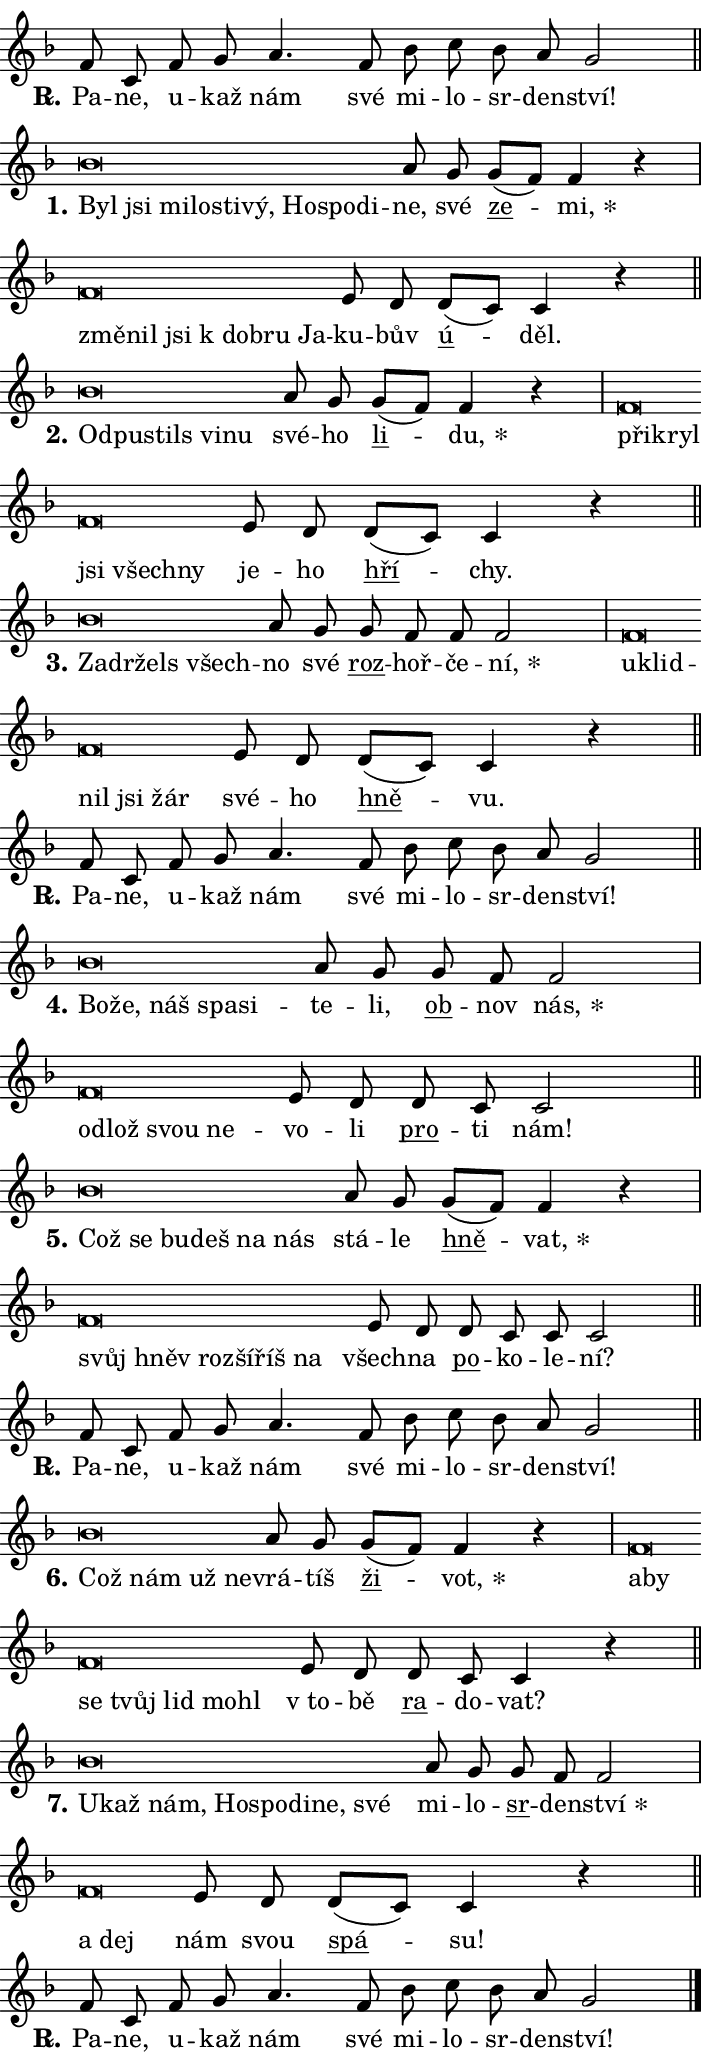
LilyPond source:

\version "2.24.0"
\header { tagline = "" }
\paper {
  indent = 0\cm
  top-margin = 0\cm
  right-margin = 0.13\cm % to fit lyric hyphens
  bottom-margin = 0\cm
  left-margin = 0\cm
  paper-width = 12\cm
  page-breaking = #ly:one-page-breaking
  system-system-spacing.basic-distance = #11
  score-system-spacing.basic-distance = #11
  ragged-last = ##f
}


%% Author: Thomas Morley
%% https://lists.gnu.org/archive/html/lilypond-user/2020-05/msg00002.html
#(define (line-position grob)
"Returns position of @var[grob} in current system:
   @code{'start}, if at first time-step
   @code{'end}, if at last time-step
   @code{'middle} otherwise
"
  (let* ((col (ly:item-get-column grob))
         (ln (ly:grob-object col 'left-neighbor))
         (rn (ly:grob-object col 'right-neighbor))
         (col-to-check-left (if (ly:grob? ln) ln col))
         (col-to-check-right (if (ly:grob? rn) rn col))
         (break-dir-left
           (and
             (ly:grob-property col-to-check-left 'non-musical #f)
             (ly:item-break-dir col-to-check-left)))
         (break-dir-right
           (and
             (ly:grob-property col-to-check-right 'non-musical #f)
             (ly:item-break-dir col-to-check-right))))
        (cond ((eqv? 1 break-dir-left) 'start)
              ((eqv? -1 break-dir-right) 'end)
              (else 'middle))))

#(define (tranparent-at-line-position vctor)
  (lambda (grob)
  "Relying on @code{line-position} select the relevant enry from @var{vctor}.
Used to determine transparency,"
    (case (line-position grob)
      ((end) (not (vector-ref vctor 0)))
      ((middle) (not (vector-ref vctor 1)))
      ((start) (not (vector-ref vctor 2))))))

noteHeadBreakVisibility =
#(define-music-function (break-visibility)(vector?)
"Makes @code{NoteHead}s transparent relying on @var{break-visibility}"
#{
  \override NoteHead.transparent =
    #(tranparent-at-line-position break-visibility)
#})

#(define delete-ledgers-for-transparent-note-heads
  (lambda (grob)
    "Reads whether a @code{NoteHead} is transparent.
If so this @code{NoteHead} is removed from @code{'note-heads} from
@var{grob}, which is supposed to be @code{LedgerLineSpanner}.
As a result ledgers are not printed for this @code{NoteHead}"
    (let* ((nhds-array (ly:grob-object grob 'note-heads))
           (nhds-list
             (if (ly:grob-array? nhds-array)
                 (ly:grob-array->list nhds-array)
                 '()))
           ;; Relies on the transparent-property being done before
           ;; Staff.LedgerLineSpanner.after-line-breaking is executed.
           ;; This is fragile ...
           (to-keep
             (remove
               (lambda (nhd)
                 (ly:grob-property nhd 'transparent #f))
               nhds-list)))
      ;; TODO find a better method to iterate over grob-arrays, similiar
      ;; to filter/remove etc for lists
      ;; For now rebuilt from scratch
      (set! (ly:grob-object grob 'note-heads)  '())
      (for-each
        (lambda (nhd)
          (ly:pointer-group-interface::add-grob grob 'note-heads nhd))
        to-keep))))

squashNotes = {
  \override NoteHead.X-extent = #'(-0.2 . 0.2)
  \override NoteHead.Y-extent = #'(-0.75 . 0)
  \override NoteHead.stencil =
    #(lambda (grob)
       (let ((pos (ly:grob-property grob 'staff-position)))
         (begin
           (if (< pos -7) (display "ERROR: Lower brevis then expected\n") (display ""))
           (if (<= pos -6) ly:text-interface::print ly:note-head::print))))
}
unSquashNotes = {
  \revert NoteHead.X-extent
  \revert NoteHead.Y-extent
  \revert NoteHead.stencil
}

hideNotes = \noteHeadBreakVisibility #begin-of-line-visible
unHideNotes = \noteHeadBreakVisibility #all-visible

% work-around for resetting accidentals
% https://lilypond.org/doc/v2.23/Documentation/notation/displaying-rhythms#unmetered-music
cadenzaMeasure = {
  \cadenzaOff
  \partial 1024 s1024
  \cadenzaOn
}

#(define-markup-command (accent layout props text) (markup?)
  "Underline accented syllable"
  (interpret-markup layout props
    #{\markup \override #'(offset . 4.3) \underline { #text }#}))

responsum = \markup \concat {
  "R" \hspace #-1.05 \path #0.1 #'((moveto 0 0.07) (lineto 0.9 0.8)) \hspace #0.05 "."
}

spaceSize = #0.6828661417322834 % exact space size for TeX Gyre Schola

\layout {
  \context {
    \Staff
    \remove "Time_signature_engraver"
    \override LedgerLineSpanner.after-line-breaking = #delete-ledgers-for-transparent-note-heads
  }
  \context {
    \Lyrics {
      \override LyricSpace.minimum-distance = \spaceSize
      \override LyricText.font-name = #"TeX Gyre Schola"
      \override LyricText.font-size = 1
      \override StanzaNumber.font-name = #"TeX Gyre Schola Bold"
      \override StanzaNumber.font-size = 1
    }
  }
  \context {
    \Score 
    \override NoteHead.text =
      #(lambda (grob) 
        (let ((pos (ly:grob-property grob 'staff-position)))
          #{\markup {
            \combine
              \halign #-0.55 \raise #(if (= pos -6) 0 0.5) \override #'(thickness . 2) \draw-line #'(3.2 . 0)
              \musicglyph "noteheads.sM1"
          }#}))
  }
}

% magnetic-lyrics.ily
%
%   written by
%     Jean Abou Samra <jean@abou-samra.fr>
%     Werner Lemberg <wl@gnu.org>
%
%   adapted by
%     Jiri Hon <jiri.hon@gmail.com>
%
% Version 2022-Apr-15

% https://www.mail-archive.com/lilypond-user@gnu.org/msg149350.html

#(define (Left_hyphen_pointer_engraver context)
   "Collect syllable-hyphen-syllable occurrences in lyrics and store
them in properties.  This engraver only looks to the left.  For
example, if the lyrics input is @code{foo -- bar}, it does the
following.

@itemize @bullet
@item
Set the @code{text} property of the @code{LyricHyphen} grob between
@q{foo} and @q{bar} to @code{foo}.

@item
Set the @code{left-hyphen} property of the @code{LyricText} grob with
text @q{foo} to the @code{LyricHyphen} grob between @q{foo} and
@q{bar}.
@end itemize

Use this auxiliary engraver in combination with the
@code{lyric-@/text::@/apply-@/magnetic-@/offset!} hook."
   (let ((hyphen #f)
         (text #f))
     (make-engraver
      (acknowledgers
       ((lyric-syllable-interface engraver grob source-engraver)
        (set! text grob)))
      (end-acknowledgers
       ((lyric-hyphen-interface engraver grob source-engraver)
        ;(when (not (grob::has-interface grob 'lyric-space-interface))
          (set! hyphen grob)));)
      ((stop-translation-timestep engraver)
       (when (and text hyphen)
         (ly:grob-set-object! text 'left-hyphen hyphen))
       (set! text #f)
       (set! hyphen #f)))))

#(define (lyric-text::apply-magnetic-offset! grob)
   "If the space between two syllables is less than the value in
property @code{LyricText@/.details@/.squash-threshold}, move the right
syllable to the left so that it gets concatenated with the left
syllable.

Use this function as a hook for
@code{LyricText@/.after-@/line-@/breaking} if the
@code{Left_@/hyphen_@/pointer_@/engraver} is active."
   (let ((hyphen (ly:grob-object grob 'left-hyphen #f)))
     (when hyphen
       (let ((left-text (ly:spanner-bound hyphen LEFT)))
         (when (grob::has-interface left-text 'lyric-syllable-interface)
           (let* ((common (ly:grob-common-refpoint grob left-text X))
                  (this-x-ext (ly:grob-extent grob common X))
                  (left-x-ext
                   (begin
                     ;; Trigger magnetism for left-text.
                     (ly:grob-property left-text 'after-line-breaking)
                     (ly:grob-extent left-text common X)))
                  ;; `delta` is the gap width between two syllables.
                  (delta (- (interval-start this-x-ext)
                            (interval-end left-x-ext)))
                  (details (ly:grob-property grob 'details))
                  (threshold (assoc-get 'squash-threshold details 0.2)))
             (when (< delta threshold)
               (let* (;; We have to manipulate the input text so that
                      ;; ligatures crossing syllable boundaries are not
                      ;; disabled.  For languages based on the Latin
                      ;; script this is essentially a beautification.
                      ;; However, for non-Western scripts it can be a
                      ;; necessity.
                      (lt (ly:grob-property left-text 'text))
                      (rt (ly:grob-property grob 'text))
                      (is-space (grob::has-interface hyphen 'lyric-space-interface))
                      (space (if is-space " " ""))
                      (extra-delta (if is-space spaceSize 0))
                      ;; Append new syllable.
                      (ltrt-space (if (and (string? lt) (string? rt))
                                (string-append lt space rt)
                                (make-concat-markup (list lt space rt))))
                      ;; Right-align `ltrt` to the right side.
                      (ltrt-space-markup (grob-interpret-markup
                               grob
                               (make-translate-markup
                                (cons (interval-length this-x-ext) 0)
                                (make-right-align-markup ltrt-space)))))
                 (begin
                   ;; Don't print `left-text`.
                   (ly:grob-set-property! left-text 'stencil #f)
                   ;; Set text and stencil (which holds all collected
                   ;; syllables so far) and shift it to the left.
                   (ly:grob-set-property! grob 'text ltrt-space)
                   (ly:grob-set-property! grob 'stencil ltrt-space-markup)
                   (ly:grob-translate-axis! grob (- (- delta extra-delta)) X))))))))))


#(define (lyric-hyphen::displace-bounds-first grob)
   ;; Make very sure this callback isn't triggered too early.
   (let ((left (ly:spanner-bound grob LEFT))
         (right (ly:spanner-bound grob RIGHT)))
     (ly:grob-property left 'after-line-breaking)
     (ly:grob-property right 'after-line-breaking)
     (ly:lyric-hyphen::print grob)))

squashThreshold = #0.4

\layout {
  \context {
    \Lyrics
    \consists #Left_hyphen_pointer_engraver
    \override LyricText.after-line-breaking =
      #lyric-text::apply-magnetic-offset!
    \override LyricHyphen.stencil = #lyric-hyphen::displace-bounds-first
    \override LyricText.details.squash-threshold = \squashThreshold
    \override LyricHyphen.minimum-distance = 0
    \override LyricHyphen.minimum-length = \squashThreshold
  }
}

squashText = \override LyricText.details.squash-threshold = 9999
unSquashText = \override LyricText.details.squash-threshold = \squashThreshold

leftText = \override LyricText.self-alignment-X = #LEFT
unLeftText = \revert LyricText.self-alignment-X

starOffset = #(lambda (grob) 
                (let ((x_offset (ly:self-alignment-interface::aligned-on-x-parent grob)))
                  (if (= x_offset 0) 0 (+ x_offset 1.2))))

star = #(define-music-function (syllable)(string?)
"Append star separator at the end of a syllable"
#{
  \once \override LyricText.X-offset = #starOffset
  \lyricmode { \markup {
    #syllable
    \override #'((font-name . "TeX Gyre Schola Bold")) \hspace #0.2 \lower #0.65 \larger "*"
  } }
#})

starAccent = #(define-music-function (syllable)(string?)
"Append star separator at the end of a syllable and make accent"
#{
  \once \override LyricText.X-offset = #starOffset
  \lyricmode { \markup {
    \accent #syllable
    \override #'((font-name . "TeX Gyre Schola Bold")) \hspace #0.2 \lower #0.65 \larger "*"
  } }
#})

breath = #(define-music-function (syllable)(string?)
"Append breathing indicator at the end of a syllable"
#{
  \lyricmode { \markup { #syllable "+" } }
#})

optionalBreath = #(define-music-function (syllable)(string?)
"Append optional breathing indicator at the end of a syllable"
#{
  \lyricmode { \markup { #syllable "(+)" } }
#})


\score {
    <<
        \new Voice = "melody" { \cadenzaOn \key f \major \relative { f'8 c f g a4. f8 \bar "" bes c bes a g2 \cadenzaMeasure \bar "||" \break } }
        \new Lyrics \lyricsto "melody" { \lyricmode { \set stanza = \responsum
Pa -- ne, u -- kaž nám své mi -- lo -- sr -- den -- ství! } }
    >>
    \layout {}
}

\score {
    <<
        \new Voice = "melody" { \cadenzaOn \key f \major \relative { \squashNotes bes'\breve*1/16 \hideNotes \breve*1/16 \bar "" \breve*1/16 \bar "" \breve*1/16 \bar "" \breve*1/16 \bar "" \breve*1/16 \bar "" \breve*1/16 \bar "" \breve*1/16 \breve*1/16 \bar "" \unHideNotes \unSquashNotes a8 g \bar "" g[( f)] f4 r \cadenzaMeasure \bar "|" \squashNotes f\breve*1/16 \hideNotes \breve*1/16 \bar "" \breve*1/16 \bar "" \breve*1/16 \bar "" \breve*1/16 \breve*1/16 \bar "" \unHideNotes \unSquashNotes e8 d \bar "" d[( c)] c4 r \cadenzaMeasure \bar "||" \break } }
        \new Lyrics \lyricsto "melody" { \lyricmode { \set stanza = "1."
\leftText Byl \squashText jsi mi -- lo -- sti -- vý, Ho -- spo -- di -- \unLeftText \unSquashText ne, své \markup \accent ze -- \star mi, \leftText změ -- \squashText nil jsi "k dob" -- ru Ja -- \unLeftText \unSquashText ku -- bův \markup \accent ú -- děl. } }
    >>
    \layout {}
}

\score {
    <<
        \new Voice = "melody" { \cadenzaOn \key f \major \relative { \squashNotes bes'\breve*1/16 \hideNotes \breve*1/16 \bar "" \breve*1/16 \bar "" \breve*1/16 \breve*1/16 \bar "" \unHideNotes \unSquashNotes a8 g \bar "" g[( f)] f4 r \cadenzaMeasure \bar "|" \squashNotes f\breve*1/16 \hideNotes \breve*1/16 \bar "" \breve*1/16 \bar "" \breve*1/16 \breve*1/16 \bar "" \unHideNotes \unSquashNotes e8 d \bar "" d[( c)] c4 r \cadenzaMeasure \bar "||" \break } }
        \new Lyrics \lyricsto "melody" { \lyricmode { \set stanza = "2."
\leftText Od -- \squashText pu -- stils vi -- nu \unLeftText \unSquashText své -- ho \markup \accent li -- \star du, \leftText při -- \squashText kryl jsi všech -- ny \unLeftText \unSquashText je -- ho \markup \accent hří -- chy. } }
    >>
    \layout {}
}

\score {
    <<
        \new Voice = "melody" { \cadenzaOn \key f \major \relative { \squashNotes bes'\breve*1/16 \hideNotes \breve*1/16 \bar "" \breve*1/16 \breve*1/16 \bar "" \unHideNotes \unSquashNotes a8 g \bar "" g f f f2 \cadenzaMeasure \bar "|" \squashNotes f\breve*1/16 \hideNotes \breve*1/16 \bar "" \breve*1/16 \bar "" \breve*1/16 \breve*1/16 \bar "" \unHideNotes \unSquashNotes e8 d \bar "" d[( c)] c4 r \cadenzaMeasure \bar "||" \break } }
        \new Lyrics \lyricsto "melody" { \lyricmode { \set stanza = "3."
\leftText Za -- \squashText dr -- žels všech -- \unLeftText \unSquashText no své \markup \accent roz -- hoř -- če -- \star ní, \leftText u -- \squashText klid -- nil jsi žár \unLeftText \unSquashText své -- ho \markup \accent hně -- vu. } }
    >>
    \layout {}
}

\score {
    <<
        \new Voice = "melody" { \cadenzaOn \key f \major \relative { f'8 c f g a4. f8 \bar "" bes c bes a g2 \cadenzaMeasure \bar "||" \break } }
        \new Lyrics \lyricsto "melody" { \lyricmode { \set stanza = \responsum
Pa -- ne, u -- kaž nám své mi -- lo -- sr -- den -- ství! } }
    >>
    \layout {}
}

\score {
    <<
        \new Voice = "melody" { \cadenzaOn \key f \major \relative { \squashNotes bes'\breve*1/16 \hideNotes \breve*1/16 \bar "" \breve*1/16 \bar "" \breve*1/16 \breve*1/16 \bar "" \unHideNotes \unSquashNotes a8 g \bar "" g f f2 \cadenzaMeasure \bar "|" \squashNotes f\breve*1/16 \hideNotes \breve*1/16 \bar "" \breve*1/16 \breve*1/16 \bar "" \unHideNotes \unSquashNotes e8 d \bar "" d c c2 \cadenzaMeasure \bar "||" \break } }
        \new Lyrics \lyricsto "melody" { \lyricmode { \set stanza = "4."
\leftText Bo -- \squashText že, náš spa -- si -- \unLeftText \unSquashText te -- li, \markup \accent ob -- nov \star nás, \leftText od -- \squashText lož svou ne -- \unLeftText \unSquashText vo -- li \markup \accent pro -- ti nám! } }
    >>
    \layout {}
}

\score {
    <<
        \new Voice = "melody" { \cadenzaOn \key f \major \relative { \squashNotes bes'\breve*1/16 \hideNotes \breve*1/16 \bar "" \breve*1/16 \bar "" \breve*1/16 \bar "" \breve*1/16 \breve*1/16 \bar "" \unHideNotes \unSquashNotes a8 g \bar "" g[( f)] f4 r \cadenzaMeasure \bar "|" \squashNotes f\breve*1/16 \hideNotes \breve*1/16 \bar "" \breve*1/16 \bar "" \breve*1/16 \bar "" \breve*1/16 \breve*1/16 \bar "" \unHideNotes \unSquashNotes e8 d \bar "" d c c c2 \cadenzaMeasure \bar "||" \break } }
        \new Lyrics \lyricsto "melody" { \lyricmode { \set stanza = "5."
\leftText Což \squashText se bu -- deš na nás \unLeftText \unSquashText stá -- le \markup \accent hně -- \star vat, \leftText svůj \squashText hněv roz -- ší -- říš na \unLeftText \unSquashText všech -- na \markup \accent po -- ko -- le -- ní? } }
    >>
    \layout {}
}

\score {
    <<
        \new Voice = "melody" { \cadenzaOn \key f \major \relative { f'8 c f g a4. f8 \bar "" bes c bes a g2 \cadenzaMeasure \bar "||" \break } }
        \new Lyrics \lyricsto "melody" { \lyricmode { \set stanza = \responsum
Pa -- ne, u -- kaž nám své mi -- lo -- sr -- den -- ství! } }
    >>
    \layout {}
}

\score {
    <<
        \new Voice = "melody" { \cadenzaOn \key f \major \relative { \squashNotes bes'\breve*1/16 \hideNotes \breve*1/16 \bar "" \breve*1/16 \breve*1/16 \bar "" \unHideNotes \unSquashNotes a8 g \bar "" g[( f)] f4 r \cadenzaMeasure \bar "|" \squashNotes f\breve*1/16 \hideNotes \breve*1/16 \bar "" \breve*1/16 \bar "" \breve*1/16 \bar "" \breve*1/16 \bar "" \breve*1/16 \breve*1/16 \bar "" \unHideNotes \unSquashNotes e8 d \bar "" d c c4 r \cadenzaMeasure \bar "||" \break } }
        \new Lyrics \lyricsto "melody" { \lyricmode { \set stanza = "6."
\leftText Což \squashText nám už ne -- \unLeftText \unSquashText vrá -- tíš \markup \accent ži -- \star vot, \leftText a -- \squashText by se tvůj lid mo -- hl \unLeftText \unSquashText "v to" -- bě \markup \accent ra -- do -- vat? } }
    >>
    \layout {}
}

\score {
    <<
        \new Voice = "melody" { \cadenzaOn \key f \major \relative { \squashNotes bes'\breve*1/16 \hideNotes \breve*1/16 \bar "" \breve*1/16 \bar "" \breve*1/16 \bar "" \breve*1/16 \bar "" \breve*1/16 \bar "" \breve*1/16 \breve*1/16 \bar "" \unHideNotes \unSquashNotes a8 g \bar "" g f f2 \cadenzaMeasure \bar "|" \squashNotes f\breve*1/16 \hideNotes \breve*1/16 \bar "" \unHideNotes \unSquashNotes e8 d \bar "" d[( c)] c4 r \cadenzaMeasure \bar "||" \break } }
        \new Lyrics \lyricsto "melody" { \lyricmode { \set stanza = "7."
\leftText U -- \squashText kaž nám, Ho -- spo -- di -- ne, své \unLeftText \unSquashText mi -- lo -- \markup \accent sr -- den -- \star ství \leftText a \squashText dej \unLeftText \unSquashText nám svou \markup \accent spá -- su! } }
    >>
    \layout {}
}

\score {
    <<
        \new Voice = "melody" { \cadenzaOn \key f \major \relative { f'8 c f g a4. f8 \bar "" bes c bes a g2 \cadenzaMeasure \bar "||" \break } \bar "|." }
        \new Lyrics \lyricsto "melody" { \lyricmode { \set stanza = \responsum
Pa -- ne, u -- kaž nám své mi -- lo -- sr -- den -- ství! } }
    >>
    \layout {}
}
